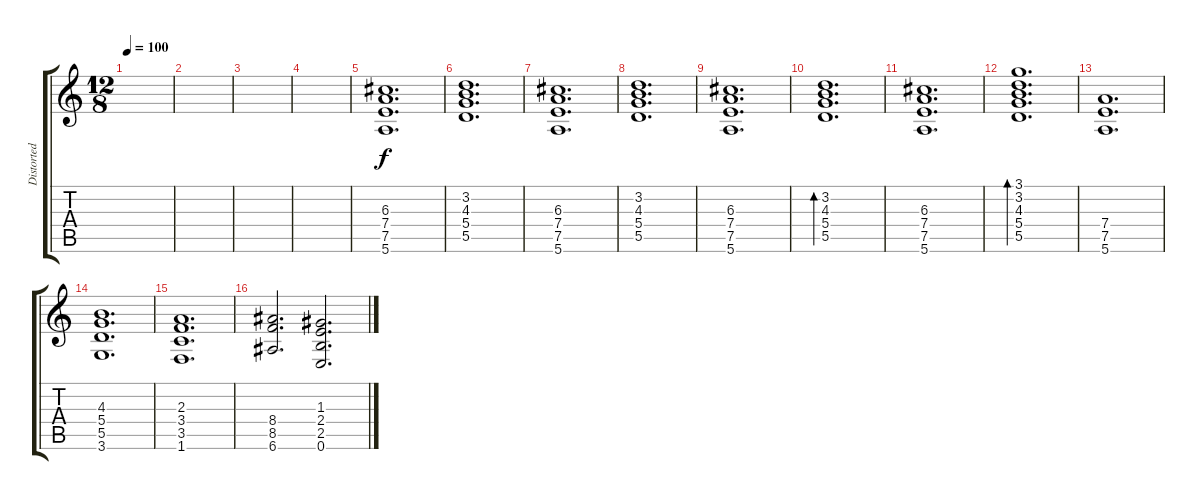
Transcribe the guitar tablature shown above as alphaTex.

\track ("Distorted" "Distorted") {instrument distortionguitar}
\staff {score tabs}
\tuning (E4 B3 G3 D3 A2 E2) {hide}
\ts (12 8)
\tempo 100
\clef g2
\ks c
|
|
|
|
(6.3 7.4 7.5 5.6).1{d} |
(3.2 4.3 5.4 5.5).1{d} |
(6.3 7.4 7.5 5.6).1{d} |
(3.2 4.3 5.4 5.5).1{d} |
(6.3 7.4 7.5 5.6).1{d} |
(3.2 4.3 5.4 5.5).1{d bd 120} |
(6.3 7.4 7.5 5.6).1{d} |
(3.1 3.2 4.3 5.4 5.5).1{d bd 240} |
(7.4 7.5 5.6).1{d} |
(4.3 5.4 5.5 3.6).1{d} |
(2.3 3.4 3.5 1.6).1{d} |
(8.4 8.5 6.6).2{d} (1.3 2.4 2.5 0.6).2{d}
